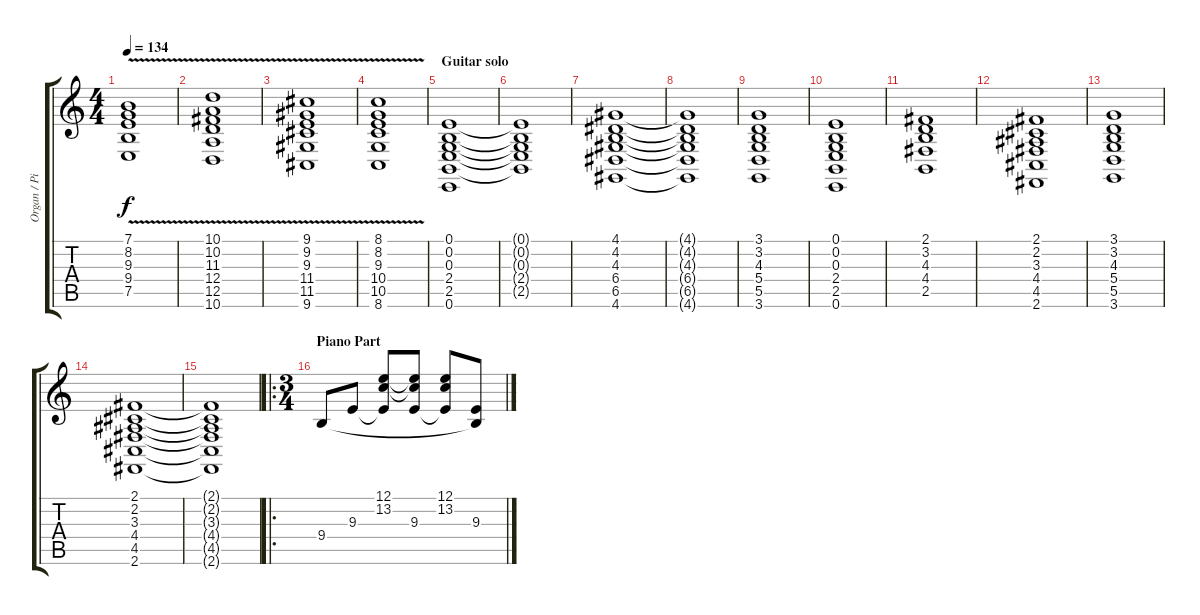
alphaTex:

\track ("Organ / Piano" "Organ / Pi") {instrument drawbarorgan}
\staff {score tabs}
\tuning (E4 B3 G3 D3 A2 E2) {hide}
\ts (4 4)
\tempo 134
\clef g2
\ks c
(7.1 8.2 9.3 9.4{v} 7.5).1{dy f volume 9 instrument drawbarorgan} |
(10.1 10.2 11.3 12.4 12.5{v} 10.6).1 |
(9.1 9.2 9.3 11.4{v} 11.5 9.6).1{volume 9 instrument drawbarorgan} |
(8.1 8.2 9.3 10.4{v} 10.5 8.6).1 |
\section ("" "Guitar solo")
(0.1 0.2 0.3 2.4 2.5 0.6).1{instrument stringensemble1} |
(0.1{t} 0.2{t} 0.3{t} 2.4{t} 2.5{t}).1 |
(4.1 4.2 4.3 6.4 6.5 4.6).1{instrument stringensemble1} |
(4.1{t} 4.2{t} 4.3{t} 6.4{t} 6.5{t} 4.6{t}).1 |
(3.1 3.2 4.3 5.4 5.5 3.6).1{instrument stringensemble1} |
(0.1 0.2 0.3 2.4 2.5 0.6).1{instrument stringensemble1} |
(2.1 3.2 4.3 4.4 2.5).1{instrument stringensemble1} |
(2.1 2.2 3.3 4.4 4.5 2.6).1{instrument stringensemble1} |
(3.1 3.2 4.3 5.4 5.5 3.6).1{instrument stringensemble1} |
(2.1 2.2 3.3 4.4 4.5 2.6).1{instrument stringensemble1} |
(2.1{t} 2.2{t} 3.3{t} 4.4{t} 4.5{t} 2.6{t}).1 |
\ro
\ts (3 4)
\section ("" "Piano Part")
9.4.8{volume 14 instrument brightacousticpiano} 9.3.8 (12.1 13.2 9.3{t}).8 (12.1{t} 13.2{t} 9.3).8 (12.1 13.2 9.3{t}).8 (9.3 9.4{t}).8
